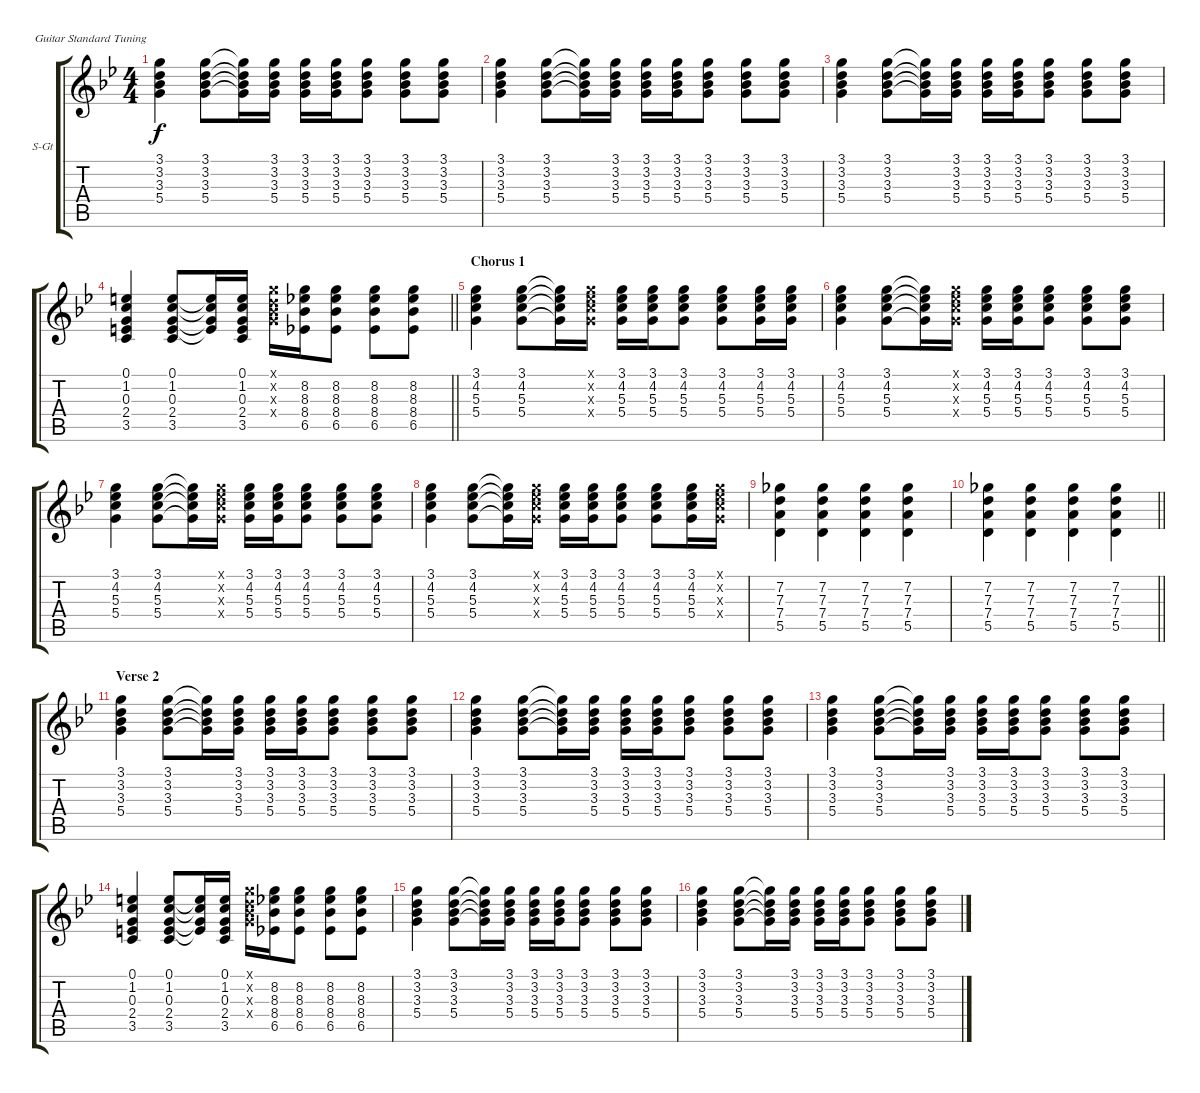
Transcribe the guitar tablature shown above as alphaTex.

\bracketExtendMode groupsimilarinstruments
\firstSystemTrackNameOrientation horizontal
\otherSystemsTrackNameOrientation horizontal
\track ("Gtr III " "S-Gt") {instrument acousticguitarsteel}
\staff {score tabs}
\tuning (E4 B3 G3 D3 A2 E2)
\ts (4 4)
\tempo (82 hide)
\clef g2
\ks gminor
(3.1 3.2 3.3 5.4).4{dy f} (3.1 3.2 3.3 5.4).8 (3.1{t} 3.2{t} 3.3{t} 5.4{t}).16 (3.1 3.2 3.3 5.4).16 (3.1 3.2 3.3 5.4).16 (3.1 3.2 3.3 5.4).16 (3.1 3.2 3.3 5.4).8 (3.1 3.2 3.3 5.4).8 (3.1 3.2 3.3 5.4).8 |
(3.1 3.2 3.3 5.4).4 (3.1 3.2 3.3 5.4).8 (3.1{t} 3.2{t} 3.3{t} 5.4{t}).16 (3.1 3.2 3.3 5.4).16 (3.1 3.2 3.3 5.4).16 (3.1 3.2 3.3 5.4).16 (3.1 3.2 3.3 5.4).8 (3.1 3.2 3.3 5.4).8 (3.1 3.2 3.3 5.4).8 |
(3.1 3.2 3.3 5.4).4 (3.1 3.2 3.3 5.4).8 (3.1{t} 3.2{t} 3.3{t} 5.4{t}).16 (3.1 3.2 3.3 5.4).16 (3.1 3.2 3.3 5.4).16 (3.1 3.2 3.3 5.4).16 (3.1 3.2 3.3 5.4).8 (3.1 3.2 3.3 5.4).8 (3.1 3.2 3.3 5.4).8 |
\barLineRight lightlight
(0.1 1.2 0.3 2.4 3.5).4 (0.1 1.2 0.3 2.4 3.5).8 (0.1{t} 1.2{t} 0.3{t} 2.4{t}).16 (0.1 1.2 0.3 2.4 3.5).16 (3.1{x} 3.2{x} 3.3{x} 5.4{x}).16 (8.2 8.3 8.4 6.5).16 (8.2 8.3 8.4 6.5).8 (8.2 8.3 8.4 6.5).8 (8.2 8.3 8.4 6.5).8 |
\section ("" "Chorus 1")
(3.1 4.2 5.3 5.4).4 (3.1 4.2 5.3 5.4).8 (3.1{t} 4.2{t} 5.3{t} 5.4{t}).16 (3.1{x} 4.2{x} 5.3{x} 5.4{x}).16 (3.1 4.2 5.3 5.4).16 (3.1 4.2 5.3 5.4).16 (3.1 4.2 5.3 5.4).8 (3.1 4.2 5.3 5.4).8 (3.1 4.2 5.3 5.4).16 (3.1 4.2 5.3 5.4).16 |
(3.1 4.2 5.3 5.4).4 (3.1 4.2 5.3 5.4).8 (3.1{t} 4.2{t} 5.3{t} 5.4{t}).16 (3.1{x} 4.2{x} 5.3{x} 5.4{x}).16 (3.1 4.2 5.3 5.4).16 (3.1 4.2 5.3 5.4).16 (3.1 4.2 5.3 5.4).8 (3.1 4.2 5.3 5.4).8 (3.1 4.2 5.3 5.4).8 |
(3.1 4.2 5.3 5.4).4 (3.1 4.2 5.3 5.4).8 (3.1{t} 4.2{t} 5.3{t} 5.4{t}).16 (3.1{x} 4.2{x} 5.3{x} 5.4{x}).16 (3.1 4.2 5.3 5.4).16 (3.1 4.2 5.3 5.4).16 (3.1 4.2 5.3 5.4).8 (3.1 4.2 5.3 5.4).8 (3.1 4.2 5.3 5.4).8 |
(3.1 4.2 5.3 5.4).4 (3.1 4.2 5.3 5.4).8 (3.1{t} 4.2{t} 5.3{t} 5.4{t}).16 (3.1{x} 4.2{x} 5.3{x} 5.4{x}).16 (3.1 4.2 5.3 5.4).16 (3.1 4.2 5.3 5.4).16 (3.1 4.2 5.3 5.4).8 (3.1 4.2 5.3 5.4).8 (3.1 4.2 5.3 5.4).16 (3.1{x} 4.2{x} 5.3{x} 5.4{x}).16 |
(7.2 7.3 7.4 5.5).4 (7.2 7.3 7.4 5.5).4 (7.2 7.3 7.4 5.5).4 (7.2 7.3 7.4 5.5).4 |
\barLineRight lightlight
(7.2 7.3 7.4 5.5).4 (7.2 7.3 7.4 5.5).4 (7.2 7.3 7.4 5.5).4 (7.2 7.3 7.4 5.5).4 |
\section ("" "Verse 2")
(3.1 3.2 3.3 5.4).4 (3.1 3.2 3.3 5.4).8 (3.1{t} 3.2{t} 3.3{t} 5.4{t}).16 (3.1 3.2 3.3 5.4).16 (3.1 3.2 3.3 5.4).16 (3.1 3.2 3.3 5.4).16 (3.1 3.2 3.3 5.4).8 (3.1 3.2 3.3 5.4).8 (3.1 3.2 3.3 5.4).8 |
(3.1 3.2 3.3 5.4).4 (3.1 3.2 3.3 5.4).8 (3.1{t} 3.2{t} 3.3{t} 5.4{t}).16 (3.1 3.2 3.3 5.4).16 (3.1 3.2 3.3 5.4).16 (3.1 3.2 3.3 5.4).16 (3.1 3.2 3.3 5.4).8 (3.1 3.2 3.3 5.4).8 (3.1 3.2 3.3 5.4).8 |
(3.1 3.2 3.3 5.4).4 (3.1 3.2 3.3 5.4).8 (3.1{t} 3.2{t} 3.3{t} 5.4{t}).16 (3.1 3.2 3.3 5.4).16 (3.1 3.2 3.3 5.4).16 (3.1 3.2 3.3 5.4).16 (3.1 3.2 3.3 5.4).8 (3.1 3.2 3.3 5.4).8 (3.1 3.2 3.3 5.4).8 |
(0.1 1.2 0.3 2.4 3.5).4 (0.1 1.2 0.3 2.4 3.5).8 (0.1{t} 1.2{t} 0.3{t} 2.4{t}).16 (0.1 1.2 0.3 2.4 3.5).16 (3.1{x} 3.2{x} 3.3{x} 5.4{x}).16 (8.2 8.3 8.4 6.5).16 (8.2 8.3 8.4 6.5).8 (8.2 8.3 8.4 6.5).8 (8.2 8.3 8.4 6.5).8 |
(3.1 3.2 3.3 5.4).4 (3.1 3.2 3.3 5.4).8 (3.1{t} 3.2{t} 3.3{t} 5.4{t}).16 (3.1 3.2 3.3 5.4).16 (3.1 3.2 3.3 5.4).16 (3.1 3.2 3.3 5.4).16 (3.1 3.2 3.3 5.4).8 (3.1 3.2 3.3 5.4).8 (3.1 3.2 3.3 5.4).8 |
(3.1 3.2 3.3 5.4).4 (3.1 3.2 3.3 5.4).8 (3.1{t} 3.2{t} 3.3{t} 5.4{t}).16 (3.1 3.2 3.3 5.4).16 (3.1 3.2 3.3 5.4).16 (3.1 3.2 3.3 5.4).16 (3.1 3.2 3.3 5.4).8 (3.1 3.2 3.3 5.4).8 (3.1 3.2 3.3 5.4).8
